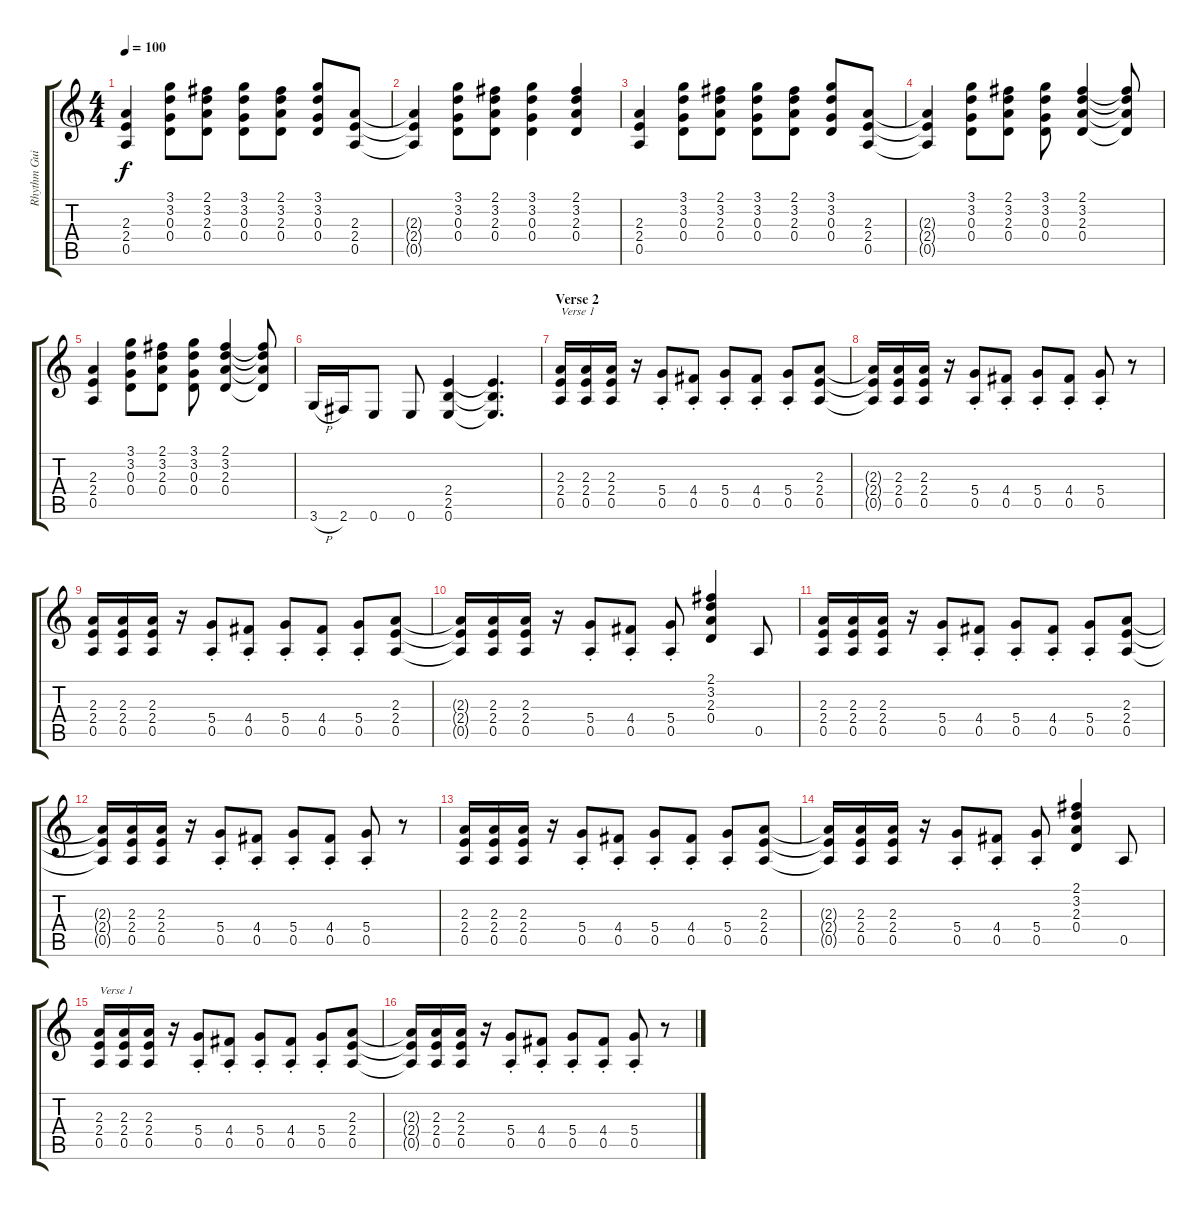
\track ("Rhythm Guitar" "Rhythm Gui") {instrument distortionguitar}
\staff {score tabs}
\tuning (E4 B3 G3 D3 A2 E2) {hide}
\ts (4 4)
\tempo 100
\clef g2
\ks c
(2.3 2.4 0.5).4{dy f} (3.1 3.2 0.3 0.4).8 (2.1 3.2 2.3 0.4).8 (3.1 3.2 0.3 0.4).8 (2.1 3.2 2.3 0.4).8 (3.1 3.2 0.3 0.4).8 (2.3 2.4 0.5).8 |
(2.3{t} 2.4{t} 0.5{t}).4 (3.1 3.2 0.3 0.4).8 (2.1 3.2 2.3 0.4).8 (3.1 3.2 0.3 0.4).4 (2.1 3.2 2.3 0.4).4 |
(2.3 2.4 0.5).4 (3.1 3.2 0.3 0.4).8 (2.1 3.2 2.3 0.4).8 (3.1 3.2 0.3 0.4).8 (2.1 3.2 2.3 0.4).8 (3.1 3.2 0.3 0.4).8 (2.3 2.4 0.5).8 |
(2.3{t} 2.4{t} 0.5{t}).4 (3.1 3.2 0.3 0.4).8 (2.1 3.2 2.3 0.4).8 (3.1 3.2 0.3 0.4).8 (2.1 3.2 2.3 0.4).4 (2.1{t} 3.2{t} 2.3{t} 0.4{t}).8 |
(2.3 2.4 0.5).4 (3.1 3.2 0.3 0.4).8 (2.1 3.2 2.3 0.4).8 (3.1 3.2 0.3 0.4).8 (2.1 3.2 2.3 0.4).4 (2.1{t} 3.2{t} 2.3{t} 0.4{t}).8 |
3.6{h}.16 2.6.16 0.6.8 0.6.8 (2.4 2.5 0.6).4 (2.4{t} 2.5{t} 0.6{t}).4{d} |
\section ("" "Verse 2")
(2.3 2.4 0.5).16{txt "Verse 1"} (2.3 2.4 0.5).16 (2.3 2.4 0.5).16 r.16 (5.4{st} 0.5{st}).8 (4.4{st} 0.5{st}).8 (5.4{st} 0.5{st}).8 (4.4{st} 0.5{st}).8 (5.4{st} 0.5{st}).8 (2.3 2.4 0.5).8 |
(2.3{t} 2.4{t} 0.5{t}).16 (2.3 2.4 0.5).16 (2.3 2.4 0.5).16 r.16 (5.4{st} 0.5{st}).8 (4.4{st} 0.5{st}).8 (5.4{st} 0.5{st}).8 (4.4{st} 0.5{st}).8 (5.4{st} 0.5{st}).8 r.8 |
(2.3 2.4 0.5).16 (2.3 2.4 0.5).16 (2.3 2.4 0.5).16 r.16 (5.4{st} 0.5{st}).8 (4.4{st} 0.5{st}).8 (5.4{st} 0.5{st}).8 (4.4{st} 0.5{st}).8 (5.4{st} 0.5{st}).8 (2.3 2.4 0.5).8 |
(2.3{t} 2.4{t} 0.5{t}).16 (2.3 2.4 0.5).16 (2.3 2.4 0.5).16 r.16 (5.4{st} 0.5{st}).8 (4.4{st} 0.5{st}).8 (5.4{st} 0.5{st}).8 (2.1 3.2 2.3 0.4).4 0.5.8 |
(2.3 2.4 0.5).16 (2.3 2.4 0.5).16 (2.3 2.4 0.5).16 r.16 (5.4{st} 0.5{st}).8 (4.4{st} 0.5{st}).8 (5.4{st} 0.5{st}).8 (4.4{st} 0.5{st}).8 (5.4{st} 0.5{st}).8 (2.3 2.4 0.5).8 |
(2.3{t} 2.4{t} 0.5{t}).16 (2.3 2.4 0.5).16 (2.3 2.4 0.5).16 r.16 (5.4{st} 0.5{st}).8 (4.4{st} 0.5{st}).8 (5.4{st} 0.5{st}).8 (4.4{st} 0.5{st}).8 (5.4{st} 0.5{st}).8 r.8 |
(2.3 2.4 0.5).16 (2.3 2.4 0.5).16 (2.3 2.4 0.5).16 r.16 (5.4{st} 0.5{st}).8 (4.4{st} 0.5{st}).8 (5.4{st} 0.5{st}).8 (4.4{st} 0.5{st}).8 (5.4{st} 0.5{st}).8 (2.3 2.4 0.5).8 |
(2.3{t} 2.4{t} 0.5{t}).16 (2.3 2.4 0.5).16 (2.3 2.4 0.5).16 r.16 (5.4{st} 0.5{st}).8 (4.4{st} 0.5{st}).8 (5.4{st} 0.5{st}).8 (2.1 3.2 2.3 0.4).4 0.5.8 |
(2.3 2.4 0.5).16{txt "Verse 1"} (2.3 2.4 0.5).16 (2.3 2.4 0.5).16 r.16 (5.4{st} 0.5{st}).8 (4.4{st} 0.5{st}).8 (5.4{st} 0.5{st}).8 (4.4{st} 0.5{st}).8 (5.4{st} 0.5{st}).8 (2.3 2.4 0.5).8 |
(2.3{t} 2.4{t} 0.5{t}).16 (2.3 2.4 0.5).16 (2.3 2.4 0.5).16 r.16 (5.4{st} 0.5{st}).8 (4.4{st} 0.5{st}).8 (5.4{st} 0.5{st}).8 (4.4{st} 0.5{st}).8 (5.4{st} 0.5{st}).8 r.8
